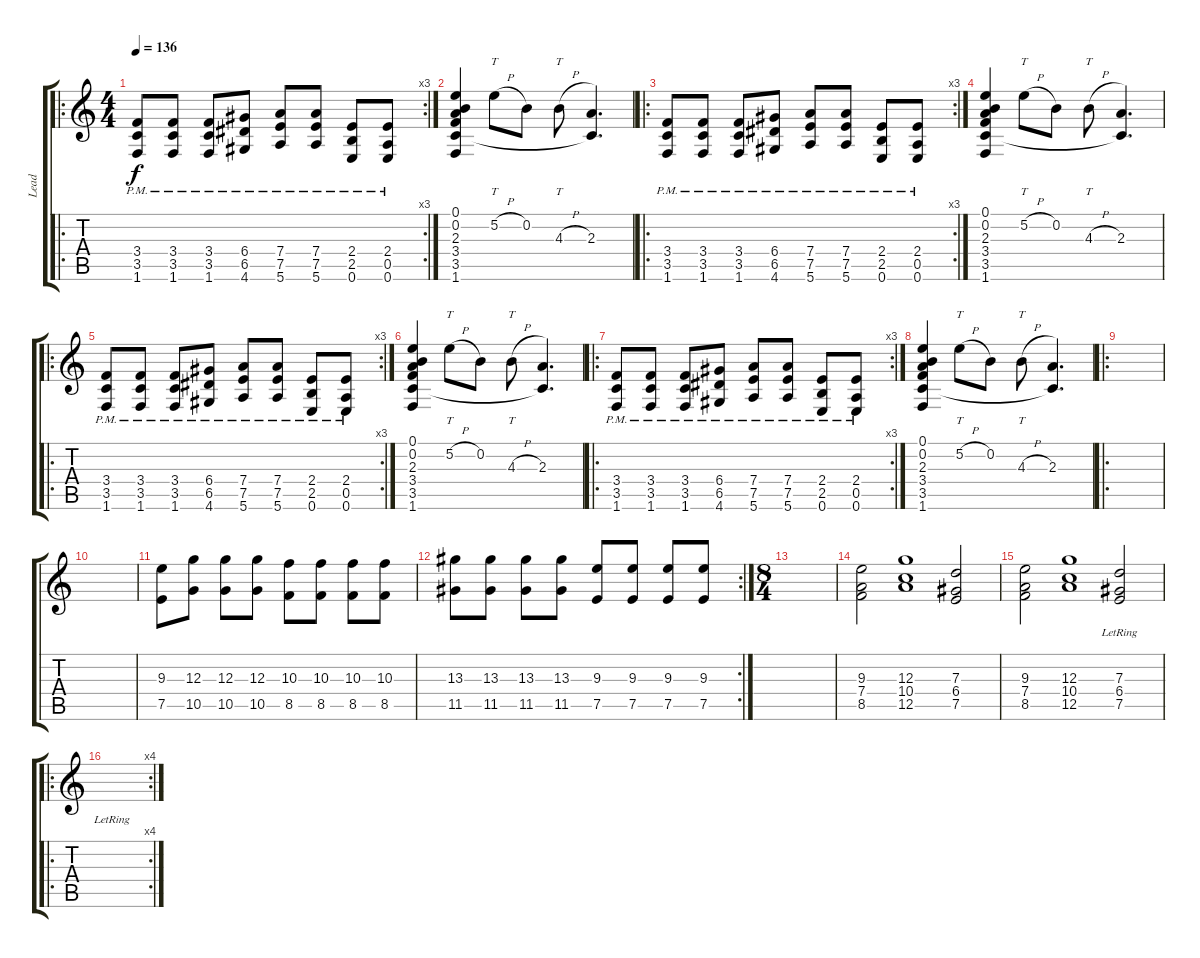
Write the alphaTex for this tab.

\track ("Lead" "Lead") {instrument distortionguitar}
\staff {score tabs}
\tuning (E4 B3 G3 D3 A2 E2) {hide}
\ro
\rc 3
\ts (4 4)
\tempo 136
\clef g2
\ks c
(3.4{pm} 3.5{pm} 1.6{pm}).8{dy f} (3.4{pm} 3.5{pm} 1.6{pm}).8 (3.4{pm} 3.5{pm} 1.6{pm}).8 (6.4{pm} 6.5{pm} 4.6{pm}).8 (7.4{pm} 7.5{pm} 5.6{pm}).8 (7.4{pm} 7.5{pm} 5.6{pm}).8 (2.4{pm} 2.5{pm} 0.6{pm}).8 (2.4{pm} 0.5{pm} 0.6{pm}).8 |
(0.1 0.2 2.3 3.4 3.5 1.6).4 5.2{h}.8{tt} 0.2.8 4.3{h}.8{tt} (2.3 3.5{t}).4{d} |
\ro
\rc 3
(3.4{pm} 3.5{pm} 1.6{pm}).8 (3.4{pm} 3.5{pm} 1.6{pm}).8 (3.4{pm} 3.5{pm} 1.6{pm}).8 (6.4{pm} 6.5{pm} 4.6{pm}).8 (7.4{pm} 7.5{pm} 5.6{pm}).8 (7.4{pm} 7.5{pm} 5.6{pm}).8 (2.4{pm} 2.5{pm} 0.6{pm}).8 (2.4{pm} 0.5{pm} 0.6{pm}).8 |
(0.1 0.2 2.3 3.4 3.5 1.6).4 5.2{h}.8{tt} 0.2.8 4.3{h}.8{tt} (2.3 3.5{t}).4{d} |
\ro
\rc 3
(3.4{pm} 3.5{pm} 1.6{pm}).8 (3.4{pm} 3.5{pm} 1.6{pm}).8 (3.4{pm} 3.5{pm} 1.6{pm}).8 (6.4{pm} 6.5{pm} 4.6{pm}).8 (7.4{pm} 7.5{pm} 5.6{pm}).8 (7.4{pm} 7.5{pm} 5.6{pm}).8 (2.4{pm} 2.5{pm} 0.6{pm}).8 (2.4{pm} 0.5{pm} 0.6{pm}).8 |
(0.1 0.2 2.3 3.4 3.5 1.6).4 5.2{h}.8{tt} 0.2.8 4.3{h}.8{tt} (2.3 3.5{t}).4{d} |
\ro
\rc 3
(3.4{pm} 3.5{pm} 1.6{pm}).8 (3.4{pm} 3.5{pm} 1.6{pm}).8 (3.4{pm} 3.5{pm} 1.6{pm}).8 (6.4{pm} 6.5{pm} 4.6{pm}).8 (7.4{pm} 7.5{pm} 5.6{pm}).8 (7.4{pm} 7.5{pm} 5.6{pm}).8 (2.4{pm} 2.5{pm} 0.6{pm}).8 (2.4{pm} 0.5{pm} 0.6{pm}).8 |
(0.1 0.2 2.3 3.4 3.5 1.6).4 5.2{h}.8{tt} 0.2.8 4.3{h}.8{tt} (2.3 3.5{t}).4{d} |
\ro
|
|
(9.3 7.5).8 (12.3 10.5).8 (12.3 10.5).8 (12.3 10.5).8 (10.3 8.5).8 (10.3 8.5).8 (10.3 8.5).8 (10.3 8.5).8 |
\rc 2
(13.3 11.5).8 (13.3 11.5).8 (13.3 11.5).8 (13.3 11.5).8 (9.3 7.5).8 (9.3 7.5).8 (9.3 7.5).8 (9.3 7.5).8 |
\ts (8 4)
|
(9.3 7.4 8.5).2{balance 0 instrument electricguitarjazz} (12.3 10.4 12.5).1 (7.3 6.4 7.5).2 |
(9.3 7.4 8.5).2 (12.3 10.4 12.5).1 (7.3{lr} 6.4 7.5).2 |
\ro
\rc 4
